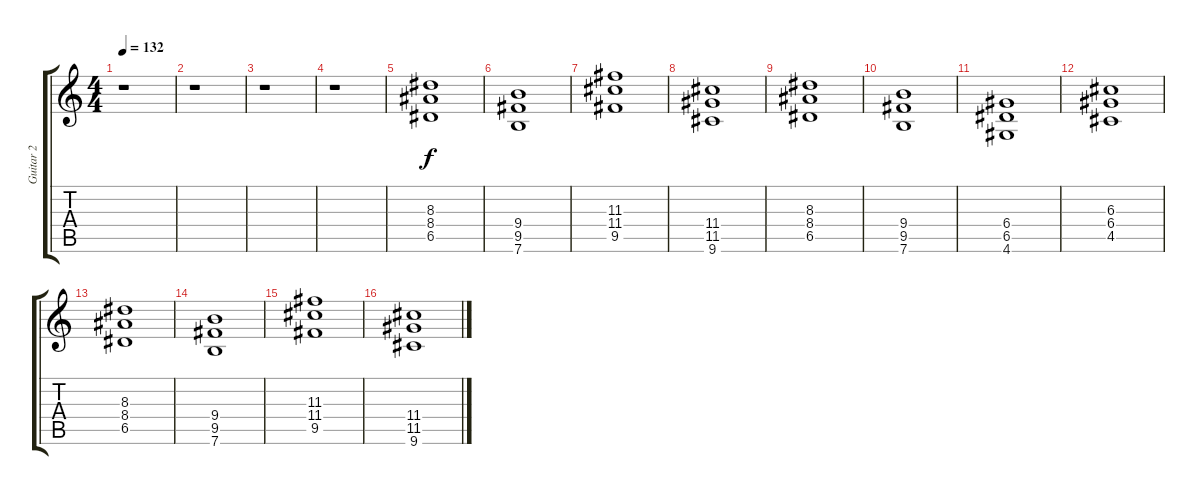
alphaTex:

\track ("Guitar 2" "Guitar 2") {instrument distortionguitar}
\staff {score tabs}
\tuning (E4 B3 G3 D3 A2 E2) {hide}
\ts (4 4)
\tempo 132
\clef g2
\ks c
r.1{dy f} |
r.1 |
r.1 |
r.1 |
(8.3 8.4 6.5).1 |
(9.4 9.5 7.6).1 |
(11.3 11.4 9.5).1 |
(11.4 11.5 9.6).1 |
(8.3 8.4 6.5).1 |
(9.4 9.5 7.6).1 |
(6.4 6.5 4.6).1 |
(6.3 6.4 4.5).1 |
(8.3 8.4 6.5).1 |
(9.4 9.5 7.6).1 |
(11.3 11.4 9.5).1 |
(11.4 11.5 9.6).1
